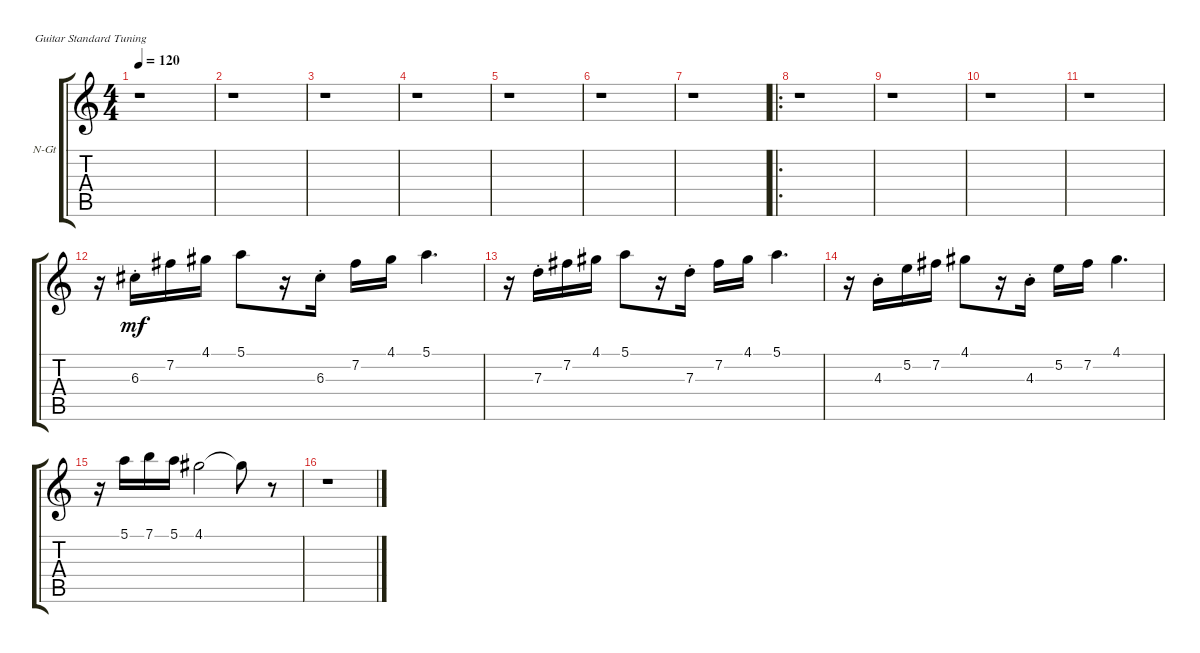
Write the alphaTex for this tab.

\defaultSystemsLayout 4
\bracketExtendMode groupsimilarinstruments
\firstSystemTrackNameOrientation horizontal
\otherSystemsTrackNameOrientation horizontal
\track ("Horn left" "N-Gt") {instrument trombone}
\staff {score tabs}
\tuning (E4 B3 G3 D3 A2 E2)
\displaytranspose 12
\ts (4 4)
\tempo 120
\clef g2
\scale
0.485477
\ks c
r.1{dy mf instrument trombone} |
\scale
0.257261 r.1 |
\scale
0.257261 r.1 |
\scale
0.333333 r.1 |
\scale
0.333333 r.1 |
\scale
0.333333 r.1 |
\scale
0.313131 r.1 |
\ro
\scale
0.373737 r.1 |
\scale
0.313131 r.1 |
\scale
0.333333 r.1 |
\scale
0.333333 r.1 |
\scale
0.333333 r.16 6.3{st}.16 7.2.16 4.1.16 5.1.8 r.16 6.3{st}.16 7.2.16 4.1.16 5.1.4{d} |
\scale
0.333333 r.16 7.3{st}.16 7.2.16 4.1.16 5.1.8 r.16 7.3{st}.16 7.2.16 4.1.16 5.1.4{d} |
\scale
0.333333 r.16 4.3{st}.16 5.2.16 7.2.16 4.1.8 r.16 4.3{st}.16 5.2.16 7.2.16 4.1.4{d} |
\scale
0.333333 r.16 5.1.16 7.1.16 5.1.16 4.1.2 4.1{t}.8 r.8 |
\scale
0.333333 r.1
